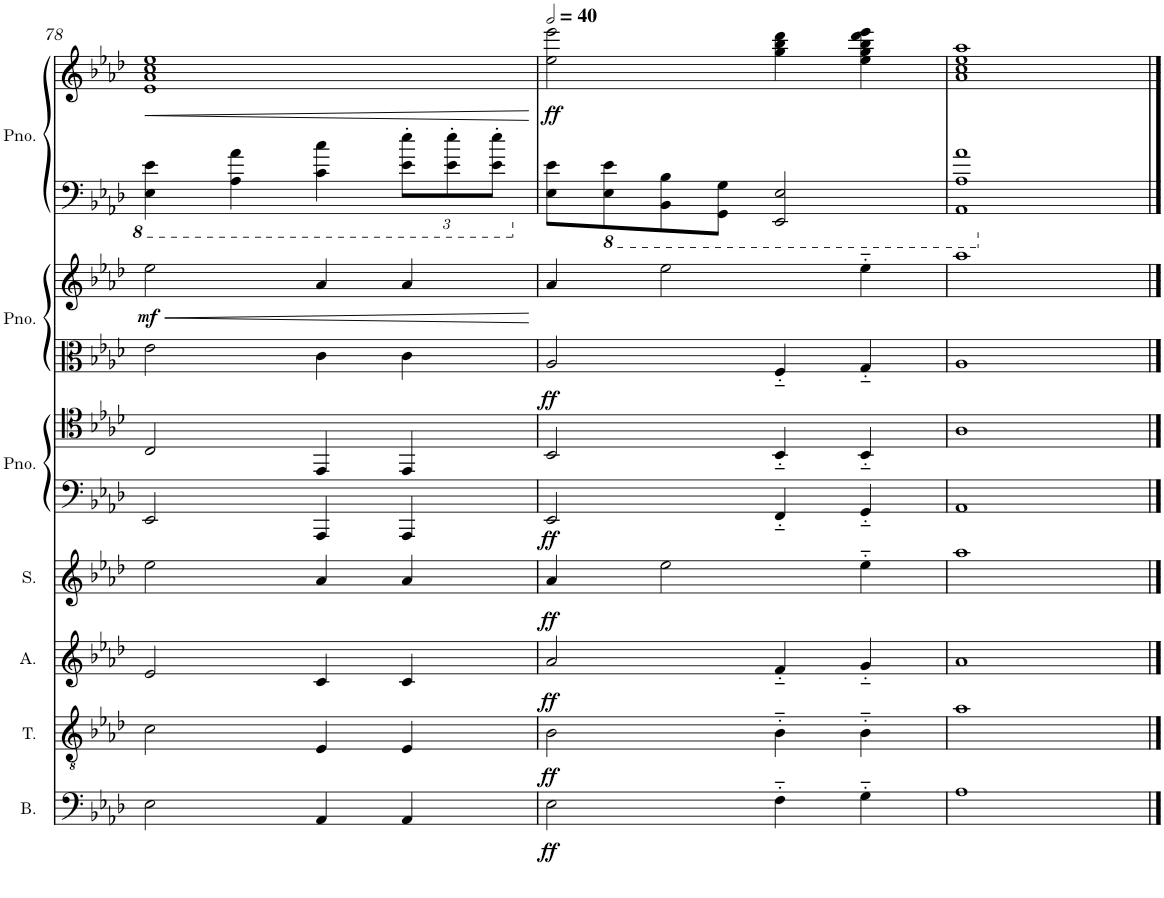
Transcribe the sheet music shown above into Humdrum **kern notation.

**kern	**dynam	**kern	**dynam	**kern	**dynam	**kern	**dynam	**kern	**kern	**dynam	**kern	**kern	**dynam	**kern	**kern	**dynam
*part7	*part7	*part6	*part6	*part5	*part5	*part4	*part4	*part3	*part3	*part3	*part2	*part2	*part2	*part1	*part1	*part1
*staff10	*staff10	*staff9	*staff9	*staff8	*staff8	*staff7	*staff7	*staff6	*staff5	*staff5/6	*staff4	*staff3	*staff3/4	*staff2	*staff1	*staff1/2
*I"Bass	*	*I"Tenor	*	*I"Alto	*	*I"Soprano	*	*I"Piano	*	*	*I"Piano	*	*	*I"Piano	*	*
*I'B.	*	*I'T.	*	*I'A.	*	*I'S.	*	*I'Pno.	*	*	*I'Pno.	*	*	*I'Pno.	*	*
!!LO:PB:g=z
*clefF4	*	*clefGv2	*	*clefG2	*	*clefG2	*	*clefF4	*clefC4	*	*clefC3	*clefG2	*	*clefF4	*clefG2	*
*k[b-e-a-d-]	*	*k[b-e-a-d-]	*	*k[b-e-a-d-]	*	*k[b-e-a-d-]	*	*k[b-e-a-d-]	*k[b-e-a-d-]	*	*k[b-e-a-d-]	*k[b-e-a-d-]	*	*k[b-e-a-d-]	*k[b-e-a-d-]	*
*M2/2	*	*M2/2	*	*M2/2	*	*M2/2	*	*M2/2	*M2/2	*	*M2/2	*M2/2	*	*M2/2	*M2/2	*
*met(c|)	*	*met(c|)	*	*met(c|)	*	*met(c|)	*	*met(c|)	*met(c|)	*	*met(c|)	*met(c|)	*	*met(c|)	*met(c|)	*
=78	=78	=78	=78	=78	=78	=78	=78	=78	=78	=78	=78	=78	=78	=78	=78	=78
!	!	!	!	!	!	!	!	!	!	!	!	!	!LO:HP:b	!	!	!LO:HP:b
!	!	!	!	!	!	!	!	!	!	!	!	!	!LO:DY:n=1:b	!	!	!
2E-\	.	2c\	.	2e-/	.	2ee-\	.	2EE-/	2C/	.	2e-\	2ee-\	< mf	4EE-\ 4E-\	1e- 1a- 1cc 1ee-	<
.	.	.	.	.	.	.	.	.	.	.	.	.	.	4AA-\ 4A-\	.	.
4AA-/	.	4E-/	.	4c/	.	4a-/	.	4AAA-/	4EE-/	.	4c\	4a-/	.	4C\ 4c\	.	.
*	*	*	*	*	*	*	*	*	*	*	*	*	*	*Xbrackettup	*	*
4AA-/	.	4E-/	.	4c/	.	4a-/	.	4AAA-/	4EE-/	.	4c\	4a-/	.	12E-\' 12e-\'L	.	.
.	.	.	.	.	.	.	.	.	.	.	.	.	.	12E-\' 12e-\'	.	.
.	.	.	.	.	.	.	.	.	.	.	.	.	.	12E-\' 12e-\'J	.	.
.	.	.	.	.	.	.	.	.	.	.	.	.	[	.	.	[
=79	=79	=79	=79	=79	=79	=79	=79	=79	=79	=79	=79	=79	=79	=79	=79	=79
*	*	*	*	*	*	*	*	*	*	*	*	*	*	*	*MM80	*
!	!LO:DY:b	!	!LO:DY:b	!	!LO:DY:b	!	!LO:DY:b	!	!	!LO:DY:b=2	!	!	!LO:DY:b=2	!	!	!LO:DY:b
2E-\	ff	2B-\	ff	2a-/	ff	4a-/	ff	2EE-/	2BB-/	ff	2A-/	4a-/	ff	8E-\ 8e-\L	2ee-\ 2eee-\	ff
*	*	*	*	*	*	*	*	*	*	*	*	*	*	*8ba	*	*
.	.	.	.	.	.	.	.	.	.	.	.	.	.	8EE-\ 8E-\	.	.
.	.	.	.	.	.	2ee-\	.	.	.	.	.	2ee-\	.	8BBB-\ 8BB-\	.	.
.	.	.	.	.	.	.	.	.	.	.	.	.	.	8GGG\ 8GG\J	.	.
4F'~\	.	4B-'~\	.	4f'~/	.	.	.	4FF'~/	4BB-'~/	.	4F'~/	.	.	2EEE-/ 2EE-/	4gg\ 4bb-\ 4ddd-\	.
4G'~\	.	4B-'~\	.	4g'~/	.	4ee-'~\	.	4GG'~/	4BB-'~/	.	4G'~/	4ee-'~\	.	.	4ee-\ 4gg\ 4bb-\ 4ddd-\ 4eee-\	.
=80	=80	=80	=80	=80	=80	=80	=80	=80	=80	=80	=80	=80	=80	=80	=80	=80
1A-	.	1a-	.	1a-	.	1aa-	.	1AA-	1A-	.	1A-	1aa-	.	1AAA- 1AA- 1A-	1a- 1cc 1ee- 1aa-	.
*	*	*	*	*	*	*	*	*	*	*	*	*	*	*X8ba	*	*
==	==	==	==	==	==	==	==	==	==	==	==	==	==	==	==	==
*-	*-	*-	*-	*-	*-	*-	*-	*-	*-	*-	*-	*-	*-	*-	*-	*-
